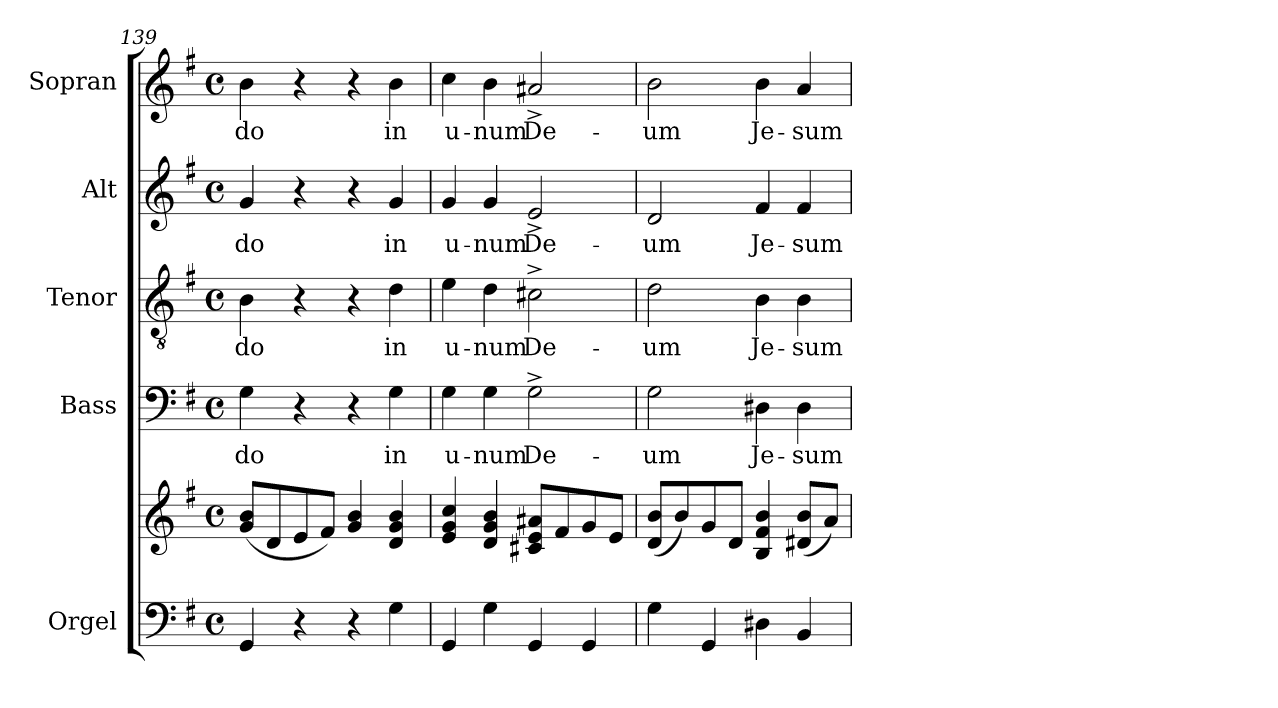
**kern	**kern	**kern	**text	**kern	**text	**kern	**text	**kern	**text
*part5	*part5	*part4	*part4	*part3	*part3	*part2	*part2	*part1	*part1
*staff6	*staff5	*staff4	*staff4	*staff3	*staff3	*staff2	*staff2	*staff1	*staff1
*I"Orgel	*	*I"Bass	*	*I"Tenor	*	*I"Alt	*	*I"Sopran	*
*I'Org.	*	*I'B.	*	*I'T.	*	*I'A.	*	*I'S.	*
*clefF4	*clefG2	*clefF4	*	*clefGv2	*	*clefG2	*	*clefG2	*
*k[f#]	*k[f#]	*k[f#]	*	*k[f#]	*	*k[f#]	*	*k[f#]	*
*G:	*G:	*G:	*	*G:	*	*G:	*	*G:	*
*M4/4	*M4/4	*M4/4	*	*M4/4	*	*M4/4	*	*M4/4	*
*met(c)	*met(c)	*met(c)	*	*met(c)	*	*met(c)	*	*met(c)	*
=139	=139	=139	=139	=139	=139	=139	=139	=139	=139
!	!	!	!LO:LY:b	!	!LO:LY:b	!	!LO:LY:b	!	!LO:LY:b
4GG/	(<8g/ 8b/L	4G\	-do	4B\	-do	4g/	-do	4b\	-do
.	8d/	.	.	.	.	.	.	.	.
4r	8e/	4r	.	4r	.	4r	.	4r	.
.	8f#/J)	.	.	.	.	.	.	.	.
4r	4g/ 4b/	4r	.	4r	.	4r	.	4r	.
!	!	!	!LO:LY:b	!	!LO:LY:b	!	!LO:LY:b	!	!LO:LY:b
4G\	4d/ 4g/ 4b/	4G\	in	4d\	in	4g/	in	4b\	in
=140	=140	=140	=140	=140	=140	=140	=140	=140	=140
!	!	!	!LO:LY:b	!	!LO:LY:b	!	!LO:LY:b	!	!LO:LY:b
4GG/	4e/ 4g/ 4cc/	4G\	u-	4e\	u-	4g/	u-	4cc\	u-
!	!	!	!LO:LY:b	!	!LO:LY:b	!	!LO:LY:b	!	!LO:LY:b
4G\	4d/ 4g/ 4b/	4G\	-num	4d\	-num	4g/	-num	4b\	-num
!	!	!	!LO:LY:b	!	!LO:LY:b	!	!LO:LY:b	!	!LO:LY:b
4GG/	8c#X/ 8e/ 8a#X/L	2G^>\	De-	2c#X^>\	De-	2e^>/	De-	2a#X^>/	De-
.	8f#/	.	.	.	.	.	.	.	.
4GG/	8g/	.	.	.	.	.	.	.	.
.	8e/J	.	.	.	.	.	.	.	.
!!LO:PB:g=z
=141	=141	=141	=141	=141	=141	=141	=141	=141	=141
!	!	!	!LO:LY:b	!	!LO:LY:b	!	!LO:LY:b	!	!LO:LY:b
4G\	(<8d/ 8b/L	2G\	-um	2d\	-um	2d/	-um	2b\	-um
.	8b/)	.	.	.	.	.	.	.	.
4GG/	8g/	.	.	.	.	.	.	.	.
.	8d/J	.	.	.	.	.	.	.	.
!	!	!	!LO:LY:b	!	!LO:LY:b	!	!LO:LY:b	!	!LO:LY:b
4D#X\	4B/ 4f#/ 4b/	4D#X\	Je-	4B\	Je-	4f#/	Je-	4b\	Je-
!	!	!	!LO:LY:b	!	!LO:LY:b	!	!LO:LY:b	!	!LO:LY:b
4BB/	(<8d#X/ 8b/L	4D#\	-sum	4B\	-sum	4f#/	-sum	4a/	-sum
.	8a/J)	.	.	.	.	.	.	.	.
=	=	=	=	=	=	=	=	=	=
*-	*-	*-	*-	*-	*-	*-	*-	*-	*-
